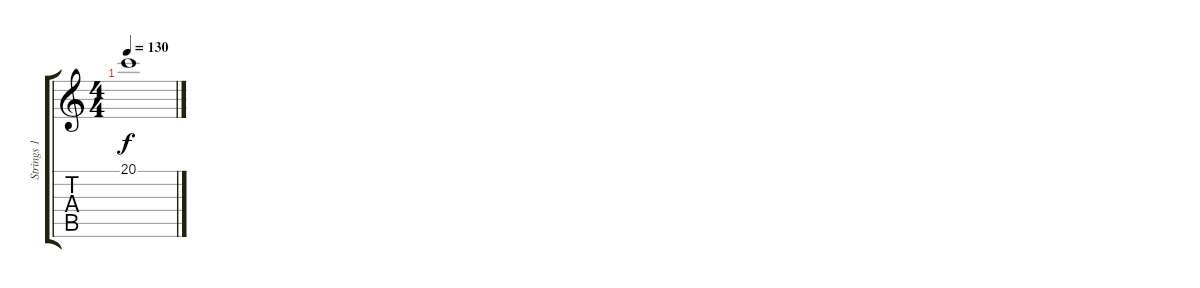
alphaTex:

\track ("Strings 1" "Strings 1") {instrument stringensemble1}
\staff {score tabs}
\tuning (E4 B3 G3 D3 A2 E2) {hide}
\ts (4 4)
\tempo 130
\clef g2
\ks c
20.1{t}.1{dy f}
